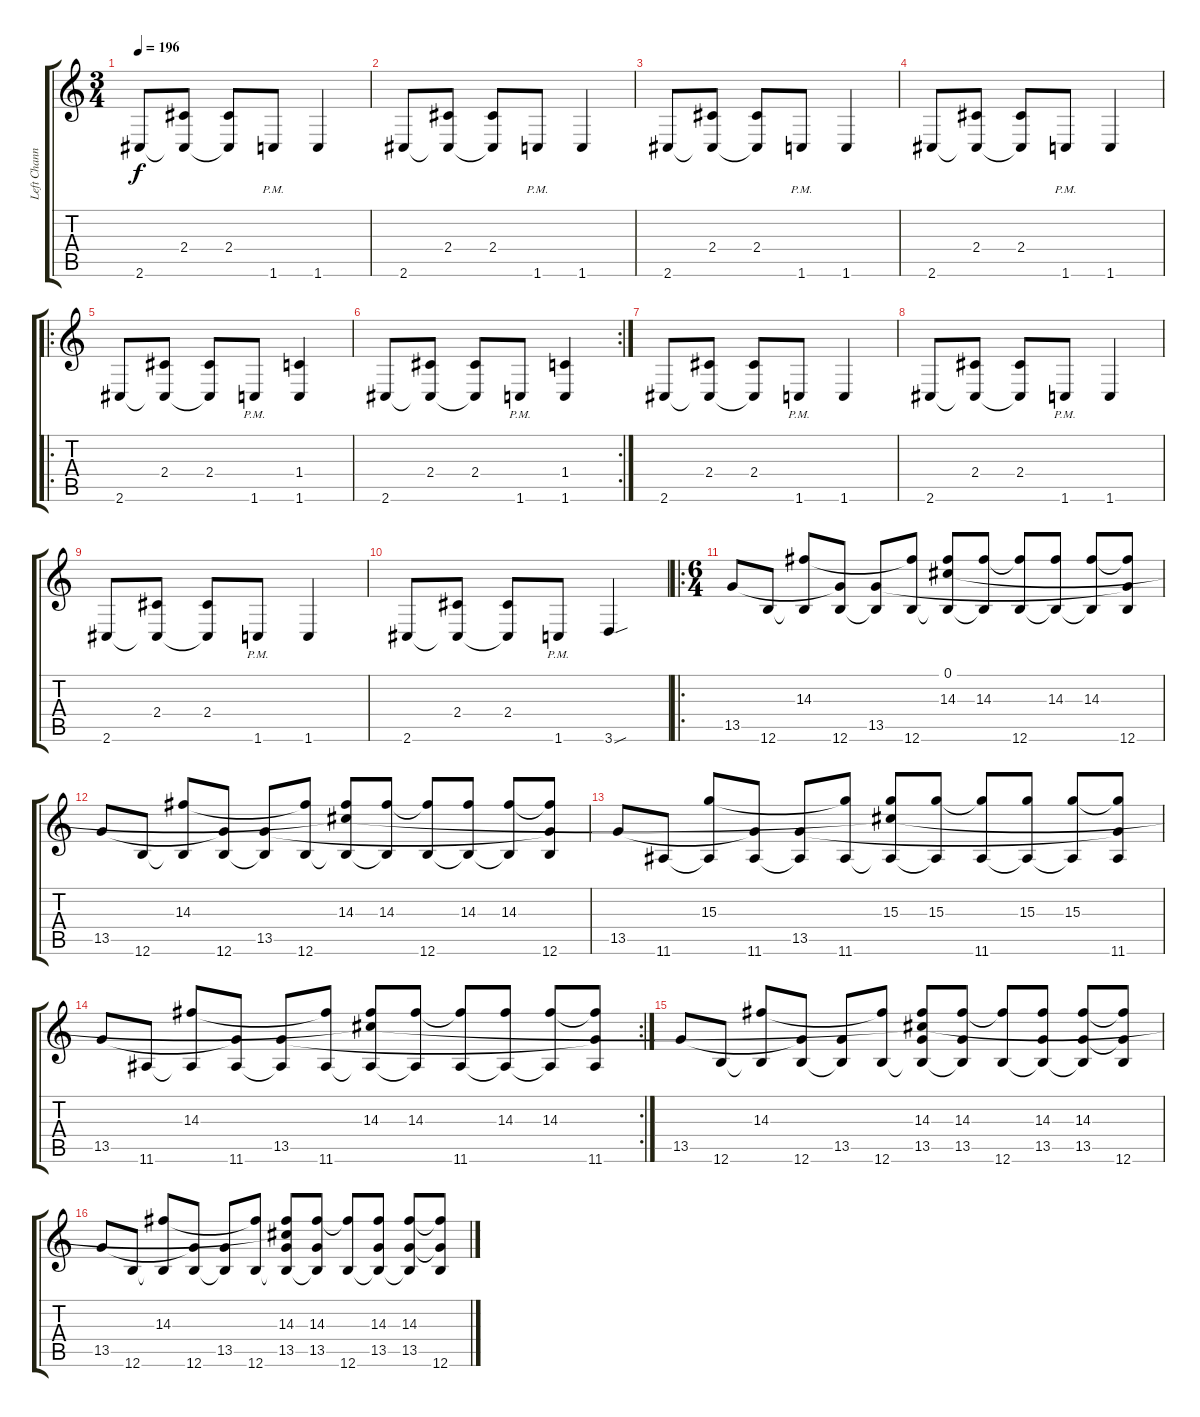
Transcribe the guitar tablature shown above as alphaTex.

\track ("Left Channel" "Left Chann") {instrument distortionguitar}
\staff {score tabs}
\tuning (Db4 Ab3 E3 B2 Gb2 B1) {hide}
\ts (3 4)
\tempo 196
\clef g2
\ks c
2.6.8{dy f} (2.4 2.6{t}).8 (2.4 2.6{t}).8 1.6{pm}.8 1.6.4 |
2.6.8 (2.4 2.6{t}).8 (2.4 2.6{t}).8 1.6{pm}.8 1.6.4 |
2.6.8 (2.4 2.6{t}).8 (2.4 2.6{t}).8 1.6{pm}.8 1.6.4 |
2.6.8 (2.4 2.6{t}).8 (2.4 2.6{t}).8 1.6{pm}.8 1.6.4 |
\ro
2.6.8 (2.4 2.6{t}).8 (2.4 2.6{t}).8 1.6{pm}.8 (1.4 1.6).4 |
\rc 2
2.6.8 (2.4 2.6{t}).8 (2.4 2.6{t}).8 1.6{pm}.8 (1.4 1.6).4 |
2.6.8 (2.4 2.6{t}).8 (2.4 2.6{t}).8 1.6{pm}.8 1.6.4 |
2.6.8 (2.4 2.6{t}).8 (2.4 2.6{t}).8 1.6{pm}.8 1.6.4 |
2.6.8 (2.4 2.6{t}).8 (2.4 2.6{t}).8 1.6{pm}.8 1.6.4 |
2.6.8 (2.4 2.6{t}).8 (2.4 2.6{t}).8 1.6{pm}.8 3.6{sou}.4 |
\ro
\ts (6 4)
13.5.8 12.6.8 (14.3 12.6{t}).8 (13.5{t} 12.6).8 (13.5 12.6{t}).8 (14.3{t} 12.6).8 (0.1 14.3 12.6{t}).8 (14.3 12.6{t}).8 (14.3{t} 12.6).8 (14.3 12.6{t}).8 (14.3 12.6{t}).8 (14.3{t} 13.5{t} 12.6).8 |
13.5.8 12.6.8 (14.3 12.6{t}).8 (13.5{t} 12.6).8 (13.5 12.6{t}).8 (14.3{t} 12.6).8 (0.1{t} 14.3 12.6{t}).8 (14.3 12.6{t}).8 (14.3{t} 12.6).8 (14.3 12.6{t}).8 (14.3 12.6{t}).8 (14.3{t} 13.5{t} 12.6).8 |
13.5.8 11.6.8 (15.3 11.6{t}).8 (13.5{t} 11.6).8 (13.5 11.6{t}).8 (15.3{t} 11.6).8 (0.1{t} 15.3 11.6{t}).8 (15.3 11.6{t}).8 (15.3{t} 11.6).8 (15.3 11.6{t}).8 (15.3 11.6{t}).8 (15.3{t} 13.5{t} 11.6).8 |
\rc 2
13.5.8 11.6.8 (14.3 11.6{t}).8 (13.5{t} 11.6).8 (13.5 11.6{t}).8 (14.3{t} 11.6).8 (0.1{t} 14.3 11.6{t}).8 (14.3 11.6{t}).8 (14.3{t} 11.6).8 (14.3 11.6{t}).8 (14.3 11.6{t}).8 (14.3{t} 13.5{t} 11.6).8 |
13.5.8{volume 9 instrument overdrivenguitar} 12.6.8 (14.3 12.6{t}).8 (13.5{t} 12.6).8 (13.5 12.6{t}).8 (14.3{t} 12.6).8 (0.1{t} 14.3 13.5 12.6{t}).8 (14.3 13.5 12.6{t}).8 (14.3{t} 12.6).8 (14.3 13.5 12.6{t}).8 (14.3 13.5 12.6{t}).8 (14.3{t} 13.5{t} 12.6).8 |
13.5.8 12.6.8 (14.3 12.6{t}).8 (13.5{t} 12.6).8 (13.5 12.6{t}).8 (14.3{t} 12.6).8 (0.1{t} 14.3 13.5 12.6{t}).8 (14.3 13.5 12.6{t}).8 (14.3{t} 12.6).8 (14.3 13.5 12.6{t}).8 (14.3 13.5 12.6{t}).8 (14.3{t} 13.5{t} 12.6).8
